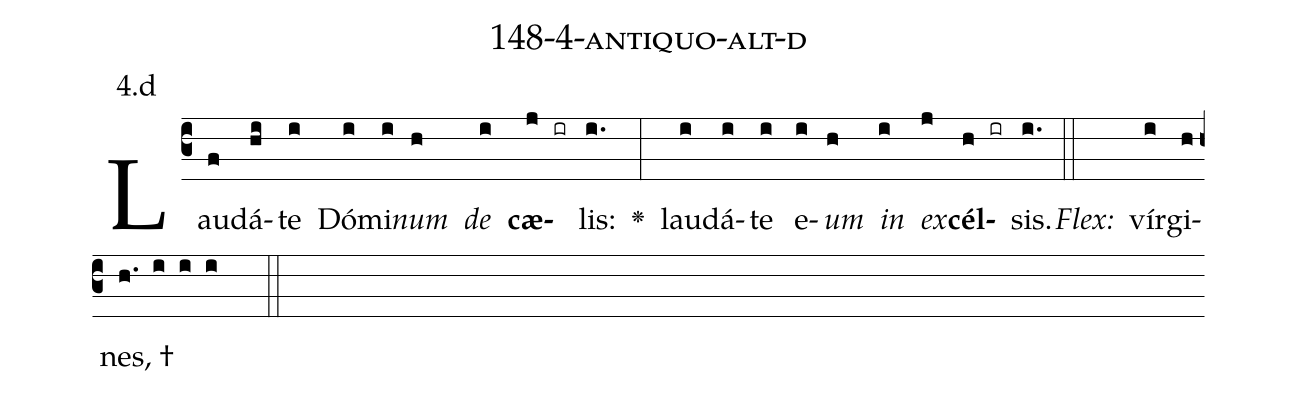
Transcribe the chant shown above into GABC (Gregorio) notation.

name: 148-4-antiquo-alt-d;
annotation: 4.d;
%%
(c3)Lau(f)dá(hi)te(i) Dó(i)mi(i)<i>num</i>(h) <i>de</i>(i) <b>cæ</b>(j ir)lis:(i.) <v>\greheightstar</v>(:) lau(i)dá(i)te(i) e(i)<i>um</i>(h) <i>in</i>(i) <i>ex</i>(j)<b>cél</b>(h ir)sis.(i.) (::)
<i>Flex:</i>()  vír(i)gi(h)nes, †(h. i i i  ::)

%E(i) u(h) o(i) u(j) a(h) e.(i.) (::)
